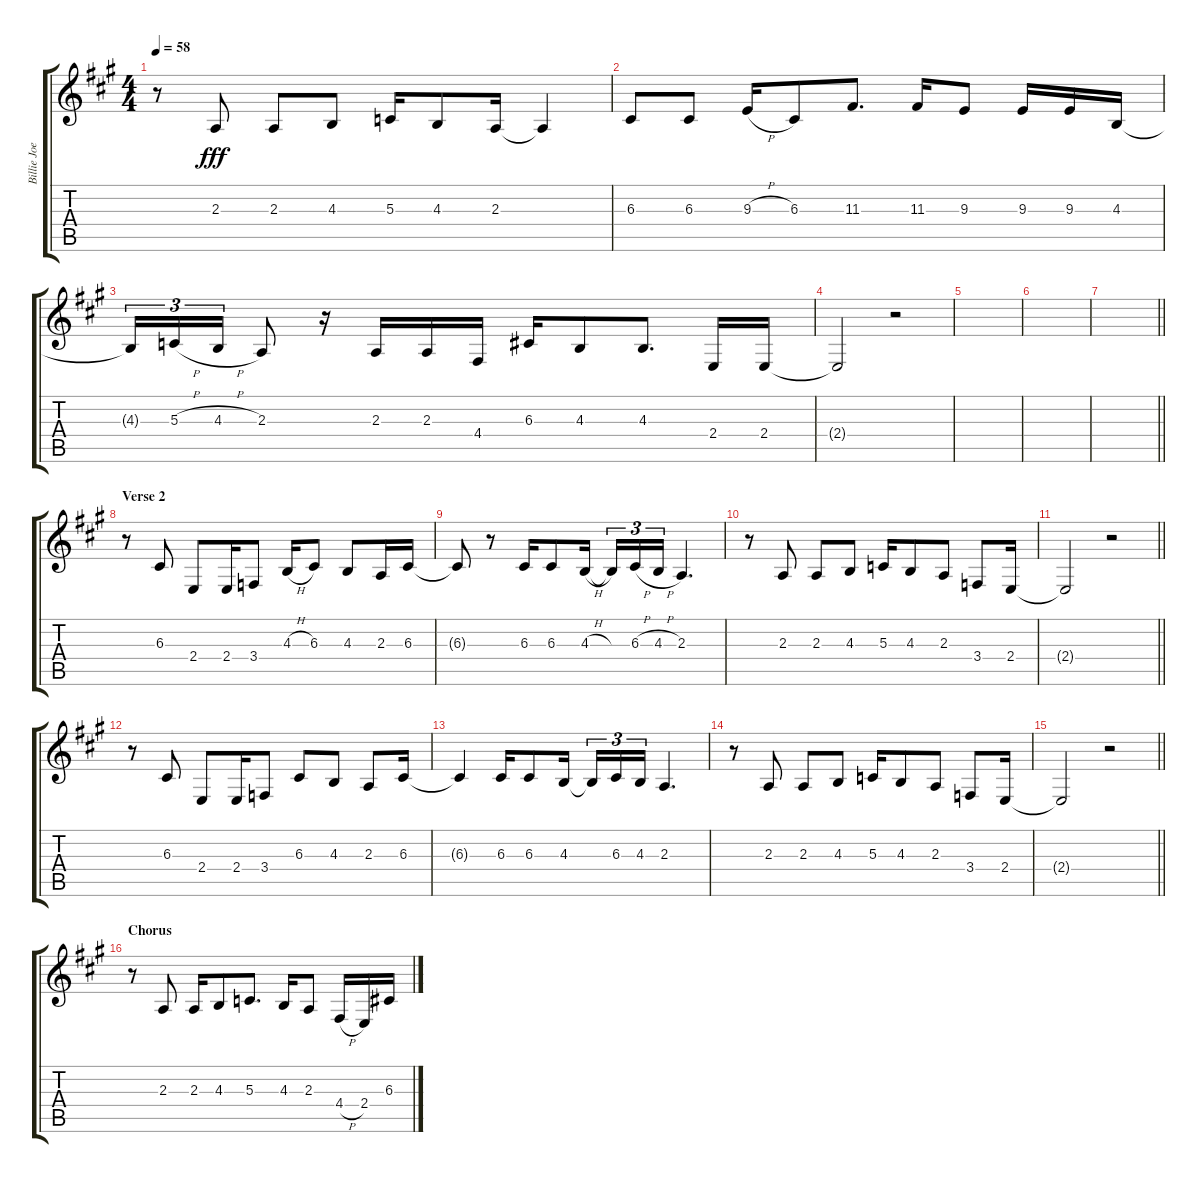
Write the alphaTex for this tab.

\track ("Billie Joe Vocals" "Billie Joe") {instrument lead2sawtooth}
\staff {score tabs}
\tuning (E4 B3 G3 D3 A2 E2) {hide}
\ts (4 4)
\tempo 58
\clef g2
\ks a
r.8{dy fff} 2.3.8 2.3.8 4.3.8 5.3.16 4.3.8 2.3.16 2.3{t}.4 |
6.3.8 6.3.8 9.3{h}.16 6.3.8 11.3.8{d} 11.3.16 9.3.8 9.3.16 9.3.16 4.3.16 |
4.3{t}.16{tu (3 2)} 5.3{h}.16{tu (3 2)} 4.3{h}.16{tu (3 2)} 2.3.8 r.16 2.3.16 2.3.16 4.4.16 6.3.16 4.3.8 4.3.8{d} 2.4.16 2.4.16 |
2.4{t}.2 r.2 |
|
|
\barLineRight lightlight
|
\section ("" "Verse 2")
r.8 6.3.8 2.4.8 2.4.16 3.4.8 4.3{h}.16 6.3.8 4.3.8 2.3.16 6.3.16 |
6.3{t}.8 r.8 6.3.16 6.3.8 4.3{h}.16 4.3{t}.16{tu (3 2)} 6.3{h}.16{tu (3 2)} 4.3{h}.16{tu (3 2)} 2.3.4{d} |
r.8 2.3.8 2.3.8 4.3.8 5.3.16 4.3.8 2.3.8 3.4.8 2.4.16 |
\barLineRight lightlight
2.4{t}.2 r.2 |
r.8 6.3.8 2.4.8 2.4.16 3.4.8 6.3.8 4.3.8 2.3.8 6.3.16 |
6.3{t}.4 6.3.16 6.3.8 4.3.16 4.3{t}.16{tu (3 2)} 6.3.16{tu (3 2)} 4.3.16{tu (3 2)} 2.3.4{d} |
r.8 2.3.8 2.3.8 4.3.8 5.3.16 4.3.8 2.3.8 3.4.8 2.4.16 |
\barLineRight lightlight
2.4{t}.2 r.2 |
\section ("" "Chorus")
r.8 2.3.8 2.3.16 4.3.8 5.3.8{d} 4.3.16 2.3.8 4.4{h}.16 2.4.16 6.3.16
